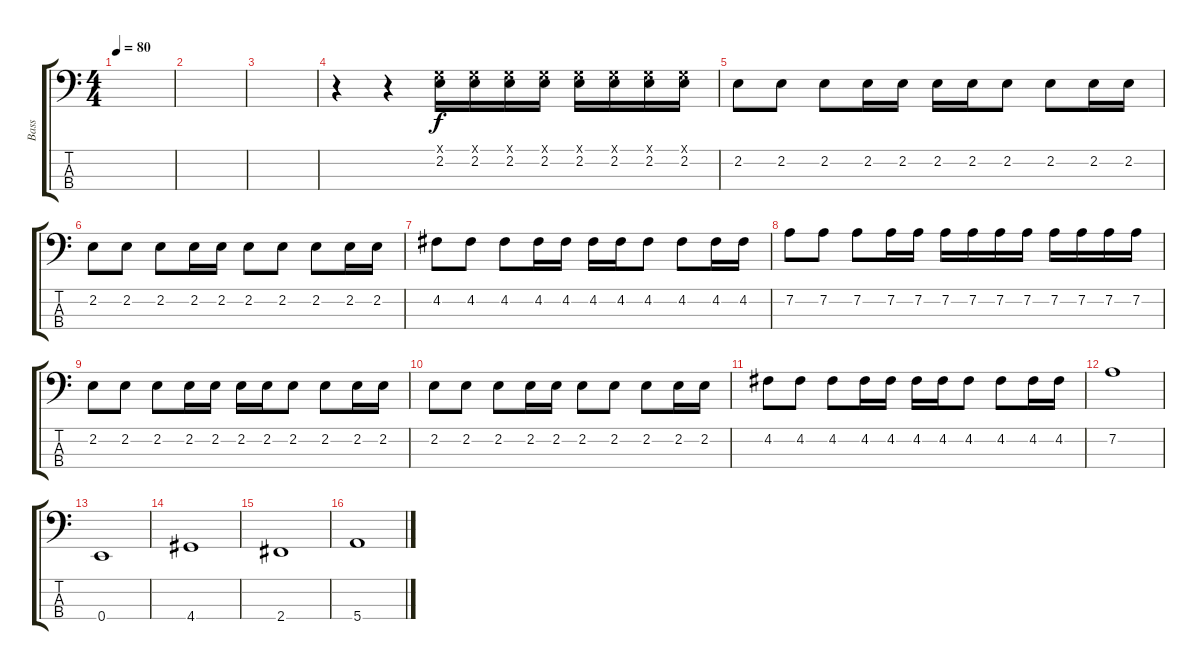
\track ("Bass" "Bass") {instrument electricbassfinger}
\staff {score tabs}
\tuning (G2 D2 A1 E1) {hide}
\ts (4 4)
\tempo 80
\clef f4
\ks c
|
|
|
r.4 r.4 (0.1{x} 2.2).16 (0.1{x} 2.2).16 (0.1{x} 2.2).16 (0.1{x} 2.2).16 (0.1{x} 2.2).16 (0.1{x} 2.2).16 (0.1{x} 2.2).16 (0.1{x} 2.2).16 |
2.2.8 2.2.8 2.2.8 2.2.16 2.2.16 2.2.16 2.2.16 2.2.8 2.2.8 2.2.16 2.2.16 |
2.2.8 2.2.8 2.2.8 2.2.16 2.2.16 2.2.8 2.2.8 2.2.8 2.2.16 2.2.16 |
4.2.8 4.2.8 4.2.8 4.2.16 4.2.16 4.2.16 4.2.16 4.2.8 4.2.8 4.2.16 4.2.16 |
7.2.8 7.2.8 7.2.8 7.2.16 7.2.16 7.2.16 7.2.16 7.2.16 7.2.16 7.2.16 7.2.16 7.2.16 7.2.16 |
2.2.8 2.2.8 2.2.8 2.2.16 2.2.16 2.2.16 2.2.16 2.2.8 2.2.8 2.2.16 2.2.16 |
2.2.8 2.2.8 2.2.8 2.2.16 2.2.16 2.2.8 2.2.8 2.2.8 2.2.16 2.2.16 |
4.2.8 4.2.8 4.2.8 4.2.16 4.2.16 4.2.16 4.2.16 4.2.8 4.2.8 4.2.16 4.2.16 |
7.2.1 |
0.4.1 |
4.4.1 |
2.4.1 |
5.4.1
